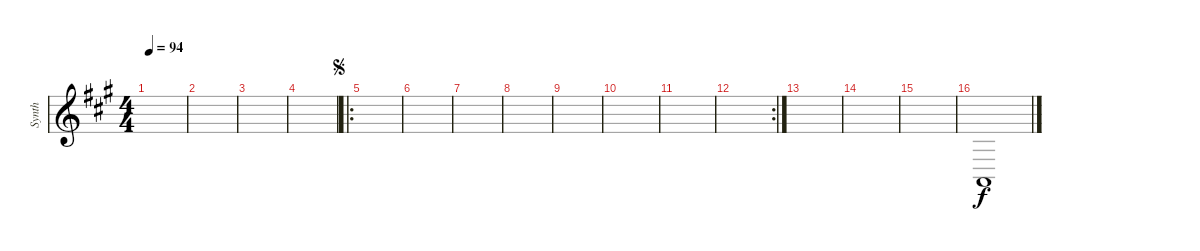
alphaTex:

\track ("Synth" "Synth") {instrument fx7echoes}
\staff {score}
\tuning (E4 B3 G3 D3 A2 E2) {hide}
\ts (4 4)
\tempo 94
\clef g2
\ks a
|
|
|
|
\ro
\jump segno
|
|
|
|
|
|
|
\rc 2
|
|
|
|
0.5.1
